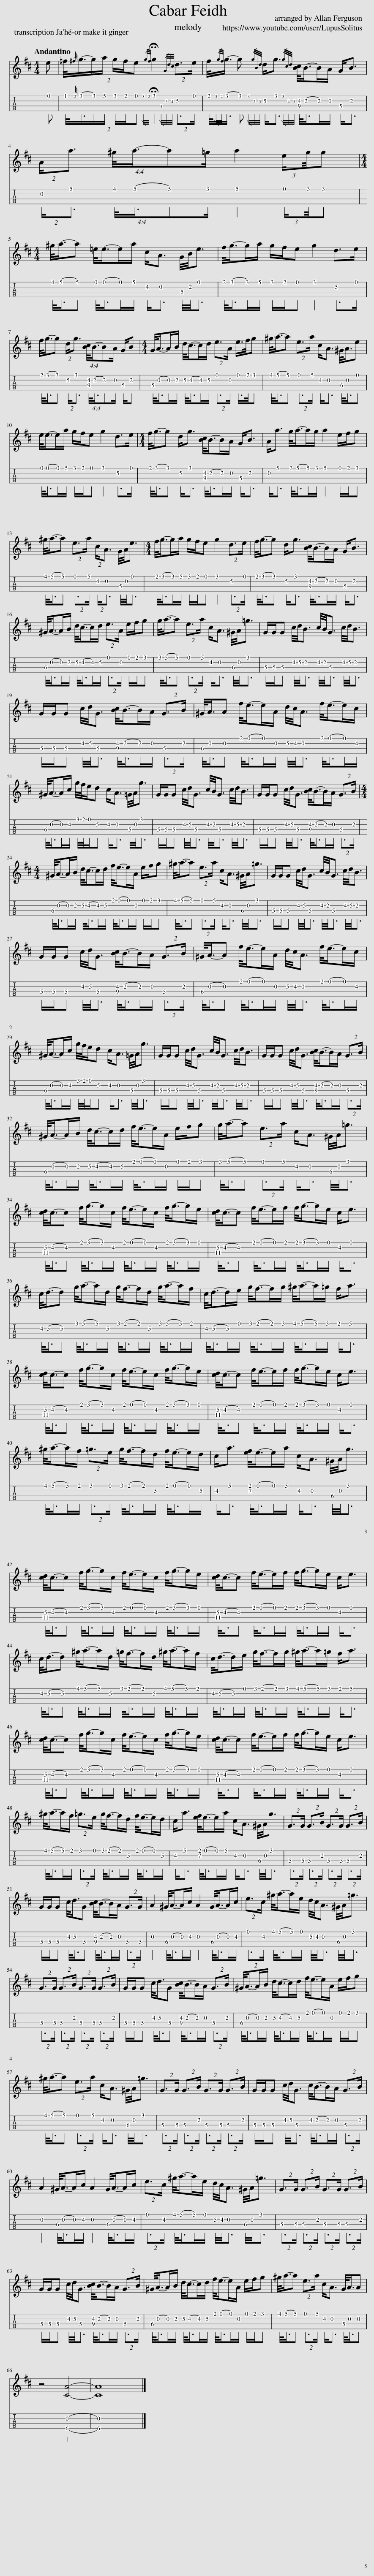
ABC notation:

X:1
%%score { 1 | 2 }
L:1/8
Q:1/4=94
M:4/4
I:linebreak $
K:D
V:1 treble
V:2 tab stafflines=4 strings="G3,D4,A4,E5 "
V:1
 e | =f/4{/^f}g3/4-g/a/ g/f/e{/!fermata!g!fermata!f} !fermata!g2{/Gdc} d>e | f/4{/gf}g3/4- g{/gBd} d<g{/gcd} [Bc]/<B/-B/A/ G<B |$ A<a ^g/<a/-a=g/ a2 (3:2:2e/g/4g |$[M:4/4] ^g/<a/-a =e/<e/-e/a/ c<A G/4B/4e3/2 | %5
 f/<g/-g/a/ g/f/e g2 d>e |$ f/<g/-g d<g [Bc]/<B/-BA/ G/B |[M:4/4] G/<A/-A/B/ d/<c/-c/d/ e>A e/>f/g | ^g/<a/-a e>a c<A ^G/<A/e |$ e/<e/-e/a/ g/f/e g2 d>e | %10
[M:4/4] f/<g/-g d<g [Bc]/<B/-B/A/ G<B | A<a g/<a/-a/g/ a2 e/f/g |$ ^g/<a/-a e>a c<A G/4A/4e3/2 |[M:4/4] f/<g/-g/a/ g/f/e g2 d>e | f/<g/-g d<g [Bc]/<B/-B/A/ G<B |$ %15
 ^G/<A/-A/B/ d/<c/-c/d/ e>A e/f/g | g/<a/-a e>a c<A ^G/4A/4=g3/2 | G/G/G c/4d/4B3/2 c/4B/4G3/2 c/4d/4B3/2 |$ G/G/G c/4d/4G3/2 [Bc]/<B/-B/A/ G>B | ^G/<A/A f/<e/-e/A/ d/4c/4A3/2 f/<e/-e/c/ |$ %20
 ^G/<A/-A/c/ g/4f/4e/d c<A =G/4A/4g3/2 | G/G/G c/4d/4G3/2 c/4B/4G3/2 c/4d/4B3/2 | G/G/G c/4d/4G3/2 [Bc]/<B/-B/A/ G>B |$[M:4/4] ^G/<A/-A/B/ d/<c/-c/d/ f/<e/-e/A/ e/f/g | ^g/<a/-a e>a c<A ^G/4A/4=g3/2 | %25
 G/G/G c/4d/4G3/2 c/4B/4G3/2 c/4d/4B3/2 |$ G/G/G c/4d/4G3/2 [Bc]/<B/-B/A/ G>B | ^G/<A/-A f/<e/-e/A/ d/4c/4A3/2 f/<e/-e/c/ |$ ^G/<A/-A/c/ g/4f/4e/d c<A =G/4A/4g3/2 | G/G/G c/4d/4G3/2 c/4B/4G3/2 c/4d/4B3/2 | %30
 G/G/G c/4d/4G3/2 [Bc]/<B/-B/A/ G>B |$ ^G/<A/-A/B/ d/<c/-c/d/ f/<e/-e/A/ e/f/g | g/<a/-a e>a c<A ^G/4A/4=g3/2 |$ [cd]/<c/-c f/<g/-g/c/ f/<e/-e/c/ f/<g/-g/e/ | [cd]/<c/-c f/<e/-e/f/ f/<g/-g/e/ c<e |$ %35
 c/<d/-d g/<a/-a/d/ g/<f/-f/d/ g/<a/-a/f/ | c/<d/-d/e/ g/<f/-f/g/ ^g/<a/-a/=g/ f<a |$ [cd]/<c/-c f/<g/-g/c/ f/<e/-e/c/ f/<g/-g/e/ | [cd]/<c/-c f/<e/-e/f/ f/<g/-g/e/ c<e |$ ^g/<a/-a/f/ =g>e g/<f/-f/d/ f/<e/-e/d/ | %40
 c<a [ef]/<e/-e/a/ c<A ^G/4A/4g3/2 |$ [cd]/<c/-c f/<g/-g/c/ f/<e/-e/c/ f/<g/-g/e/ | [cd]/<c/-c f/<e/-e/f/ f/<g/-g/e/ c<e |$ c/<d/-d ^g/<a/-a/d/ =g/<f/-f/d/ ^g/<a/-a/f/ | c/<d/-d/e/ g/<f/-f/g/ ^g/<a/-a/=g/ f<a |$ %45
 [cd]/<c/-c f/<g/-g/c/ f/<e/-e/c/ f/<g/-g/e/ | [cd]/<c/-c f/<e/-e/f/ f/<g/-g/e/ c<e |$ ^g/<a/-a/f/ =g>e g/<f/-f/d/ f/<e/-e/d/ | c<a [ef]/<e/-e/a/ c<A ^G/4A/4g3/2 | G>G G>B G>G G>B |$ %50
 G/G/G c/<d/G [Bc]/<B/-B/A/ G>G | A2 ^G/<A/-A/c/ A2 G/<A/-A/c/ | e>c ^g/<a/-a/e/ d/4c/4A3/2 ^G/4A/4=g3/2 |$ G>G G>B G>G G>B | G/G/G c/<d/G [Bc]/<B/-B/A/ G>B | %55
 ^G/<A/-A/B/ d/<c/-c/d/ f/<e/-e/A/ e/f/g |$ ^g/<a/-a e>a c<A ^G/4A/4=g3/2 | G>G G>B G>G G>B | G/G/G c/4d/4G3/2 c/<B/-B/A/ G>B |$ A2 ^G/<A/-A/c/ A2 G/<A/-A/c/ | %60
 e>c ^g/<a/-a/e/ d/4c/4A3/2 ^G/4A/4=g3/2 | G>G G>B G>G G>B |$ G/G/G c/4d/4G3/2 [Bc]/<B/-B/A/ G>B | ^G/<A/-A/B/ d/<c/-c/d/ f/<e/-e/A/ e/f/g | ^g/<a/-a e>a c<A G/<A/A |$ %65
 z4 [CA]4- | [CA]8 |] %67
V:2
 !1!e | !1!=f/4{/!1!^f}!1!g3/4-!1!g/!1!a/ !1!g/!1!f/!1!e{/!fermata!!1!g!fermata!!1!f} !fermata!!1!g2{/!3!G!2!d!2!c} !2!d>!1!e | !1!f/4{/!1!g!1!f}!1!g3/4- !1!g{/!1!g!2!B!2!d} !2!d<!1!g{/!1!g!2!c!2!d} [!3!B!2!c]/<!2!B/-!2!B/!2!A/ !3!G<!2!B |$ !2!A<!1!a !1!^g/<!1!a/-!1!a!1!=g/ !1!a2 (3:2:2!1!e/!1!g/4!1!g |$[M:4/4] !1!^g/<!1!a/-!1!a !1!=e/<!1!e/-!1!e/!1!a/ !2!c<!2!A !3!G/4!2!B/4!1!e3/2 | %5
 !1!f/<!1!g/-!1!g/!1!a/ !1!g/!1!f/!1!e !1!g2 !2!d>!1!e |$ !1!f/<!1!g/-!1!g !2!d<!1!g [!3!B!2!c]/<!2!B/-!2!B!2!A/ !3!G/!2!B |[M:4/4] !3!G/<!2!A/-!2!A/!2!B/ !2!d/<!2!c/-!2!c/!2!d/ !1!e>!2!A !1!e/>!1!f/!1!g | !1!^g/<!1!a/-!1!a !1!e>!1!a !2!c<!2!A !3!^G/<!2!A/!1!e |$ !1!e/<!1!e/-!1!e/!1!a/ !1!g/!1!f/!1!e !1!g2 !2!d>!1!e | %10
[M:4/4] !1!f/<!1!g/-!1!g !2!d<!1!g [!3!B!2!c]/<!2!B/-!2!B/!2!A/ !3!G<!2!B | !2!A<!1!a !1!g/<!1!a/-!1!a/!1!g/ !1!a2 !1!e/!1!f/!1!g |$ !1!^g/<!1!a/-!1!a !1!e>!1!a !2!c<!2!A !3!G/4!2!A/4!1!e3/2 |[M:4/4] !1!f/<!1!g/-!1!g/!1!a/ !1!g/!1!f/!1!e !1!g2 !2!d>!1!e | !1!f/<!1!g/-!1!g !2!d<!1!g [!3!B!2!c]/<!2!B/-!2!B/!2!A/ !3!G<!2!B |$ %15
 !3!^G/<!2!A/-!2!A/!2!B/ !2!d/<!2!c/-!2!c/!2!d/ !1!e>!2!A !1!e/!1!f/!1!g | !1!g/<!1!a/-!1!a !1!e>!1!a !2!c<!2!A !3!^G/4!2!A/4!1!=g3/2 | !3!G/!3!G/!3!G !2!c/4!2!d/4!2!B3/2 !2!c/4!2!B/4!3!G3/2 !2!c/4!2!d/4!2!B3/2 |$ !3!G/!3!G/!3!G !2!c/4!2!d/4!3!G3/2 [!3!B!2!c]/<!2!B/-!2!B/!2!A/ !3!G>!2!B | !3!^G/<!2!A/!2!A !1!f/<!1!e/-!1!e/!2!A/ !2!d/4!2!c/4!2!A3/2 !1!f/<!1!e/-!1!e/!2!c/ |$ %20
 !3!^G/<!2!A/-!2!A/!2!c/ !1!g/4!1!f/4!1!e/!2!d !2!c<!2!A !3!=G/4!2!A/4!1!g3/2 | !3!G/!3!G/!3!G !2!c/4!2!d/4!3!G3/2 !2!c/4!2!B/4!3!G3/2 !2!c/4!2!d/4!2!B3/2 | !3!G/!3!G/!3!G !2!c/4!2!d/4!3!G3/2 [!3!B!2!c]/<!2!B/-!2!B/!2!A/ !3!G>!2!B |$[M:4/4] !3!^G/<!2!A/-!2!A/!2!B/ !2!d/<!2!c/-!2!c/!2!d/ !1!f/<!1!e/-!1!e/!2!A/ !1!e/!1!f/!1!g | !1!^g/<!1!a/-!1!a !1!e>!1!a !2!c<!2!A !3!^G/4!2!A/4!1!=g3/2 | %25
 !3!G/!3!G/!3!G !2!c/4!2!d/4!3!G3/2 !2!c/4!2!B/4!3!G3/2 !2!c/4!2!d/4!2!B3/2 |$ !3!G/!3!G/!3!G !2!c/4!2!d/4!3!G3/2 [!3!B!2!c]/<!2!B/-!2!B/!2!A/ !3!G>!2!B | !3!^G/<!2!A/-!2!A !1!f/<!1!e/-!1!e/!2!A/ !2!d/4!2!c/4!2!A3/2 !1!f/<!1!e/-!1!e/!2!c/ |$ !3!^G/<!2!A/-!2!A/!2!c/ !1!g/4!1!f/4!1!e/!2!d !2!c<!2!A !3!=G/4!2!A/4!1!g3/2 | !3!G/!3!G/!3!G !2!c/4!2!d/4!3!G3/2 !2!c/4!2!B/4!3!G3/2 !2!c/4!2!d/4!2!B3/2 | %30
 !3!G/!3!G/!3!G !2!c/4!2!d/4!3!G3/2 [!3!B!2!c]/<!2!B/-!2!B/!2!A/ !3!G>!2!B |$ !3!^G/<!2!A/-!2!A/!2!B/ !2!d/<!2!c/-!2!c/!2!d/ !1!f/<!1!e/-!1!e/!2!A/ !1!e/!1!f/!1!g | !1!g/<!1!a/-!1!a !1!e>!1!a !2!c<!2!A !3!^G/4!2!A/4!1!=g3/2 |$ [!3!c!2!d]/<!2!c/-!2!c !1!f/<!1!g/-!1!g/!2!c/ !1!f/<!1!e/-!1!e/!2!c/ !1!f/<!1!g/-!1!g/!1!e/ | [!3!c!2!d]/<!2!c/-!2!c !1!f/<!1!e/-!1!e/!1!f/ !1!f/<!1!g/-!1!g/!1!e/ !2!c<!1!e |$ %35
 !2!c/<!2!d/-!2!d !1!g/<!1!a/-!1!a/!2!d/ !1!g/<!1!f/-!1!f/!2!d/ !1!g/<!1!a/-!1!a/!1!f/ | !2!c/<!2!d/-!2!d/!1!e/ !1!g/<!1!f/-!1!f/!1!g/ !1!^g/<!1!a/-!1!a/!1!=g/ !1!f<!1!a |$ [!3!c!2!d]/<!2!c/-!2!c !1!f/<!1!g/-!1!g/!2!c/ !1!f/<!1!e/-!1!e/!2!c/ !1!f/<!1!g/-!1!g/!1!e/ | [!3!c!2!d]/<!2!c/-!2!c !1!f/<!1!e/-!1!e/!1!f/ !1!f/<!1!g/-!1!g/!1!e/ !2!c<!1!e |$ !1!^g/<!1!a/-!1!a/!1!f/ !1!=g>!1!e !1!g/<!1!f/-!1!f/!2!d/ !1!f/<!1!e/-!1!e/!2!d/ | %40
 !2!c<!1!a [!2!e!1!f]/<!1!e/-!1!e/!1!a/ !2!c<!2!A !3!^G/4!2!A/4!1!g3/2 |$ [!3!c!2!d]/<!2!c/-!2!c !1!f/<!1!g/-!1!g/!2!c/ !1!f/<!1!e/-!1!e/!2!c/ !1!f/<!1!g/-!1!g/!1!e/ | [!3!c!2!d]/<!2!c/-!2!c !1!f/<!1!e/-!1!e/!1!f/ !1!f/<!1!g/-!1!g/!1!e/ !2!c<!1!e |$ !2!c/<!2!d/-!2!d !1!^g/<!1!a/-!1!a/!2!d/ !1!=g/<!1!f/-!1!f/!2!d/ !1!^g/<!1!a/-!1!a/!1!f/ | !2!c/<!2!d/-!2!d/!1!e/ !1!g/<!1!f/-!1!f/!1!g/ !1!^g/<!1!a/-!1!a/!1!=g/ !1!f<!1!a |$ %45
 [!3!c!2!d]/<!2!c/-!2!c !1!f/<!1!g/-!1!g/!2!c/ !1!f/<!1!e/-!1!e/!2!c/ !1!f/<!1!g/-!1!g/!1!e/ | [!3!c!2!d]/<!2!c/-!2!c !1!f/<!1!e/-!1!e/!1!f/ !1!f/<!1!g/-!1!g/!1!e/ !2!c<!1!e |$ !1!^g/<!1!a/-!1!a/!1!f/ !1!=g>!1!e !1!g/<!1!f/-!1!f/!2!d/ !1!f/<!1!e/-!1!e/!2!d/ | !2!c<!1!a [!2!e!1!f]/<!1!e/-!1!e/!1!a/ !2!c<!2!A !3!^G/4!2!A/4!1!g3/2 | !3!G>!3!G !3!G>!2!B !3!G>!3!G !3!G>!2!B |$ %50
 !3!G/!3!G/!3!G !2!c/<!2!d/!3!G [!3!B!2!c]/<!2!B/-!2!B/!2!A/ !3!G>!3!G | !2!A2 !3!^G/<!2!A/-!2!A/!2!c/ !2!A2 !3!G/<!2!A/-!2!A/!2!c/ | !1!e>!2!c !1!^g/<!1!a/-!1!a/!1!e/ !2!d/4!2!c/4!2!A3/2 !3!^G/4!2!A/4!1!=g3/2 |$ !3!G>!3!G !3!G>!2!B !3!G>!3!G !3!G>!2!B | !3!G/!3!G/!3!G !2!c/<!2!d/!3!G [!3!B!2!c]/<!2!B/-!2!B/!2!A/ !3!G>!2!B | %55
 !3!^G/<!2!A/-!2!A/!2!B/ !2!d/<!2!c/-!2!c/!2!d/ !1!f/<!1!e/-!1!e/!2!A/ !1!e/!1!f/!1!g |$ !1!^g/<!1!a/-!1!a !1!e>!1!a !2!c<!2!A !3!^G/4!2!A/4!1!=g3/2 | !3!G>!3!G !3!G>!2!B !3!G>!3!G !3!G>!2!B | !3!G/!3!G/!3!G !2!c/4!2!d/4!3!G3/2 !2!c/<!2!B/-!2!B/!2!A/ !3!G>!2!B |$ !2!A2 !3!^G/<!2!A/-!2!A/!2!c/ !2!A2 !3!G/<!2!A/-!2!A/!2!c/ | %60
 !1!e>!2!c !1!^g/<!1!a/-!1!a/!1!e/ !2!d/4!2!c/4!2!A3/2 !3!^G/4!2!A/4!1!=g3/2 | !3!G>!3!G !3!G>!2!B !3!G>!3!G !3!G>!2!B |$ !3!G/!3!G/!3!G !2!c/4!2!d/4!3!G3/2 [!3!B!2!c]/<!2!B/-!2!B/!2!A/ !3!G>!2!B | !3!^G/<!2!A/-!2!A/!2!B/ !2!d/<!2!c/-!2!c/!2!d/ !1!f/<!1!e/-!1!e/!2!A/ !1!e/!1!f/!1!g | !1!^g/<!1!a/-!1!a !1!e>!1!a !2!c<!2!A !3!G/<!2!A/!2!A |$ %65
 x4 [!4!C!2!A]4- | [!4!C!2!A]8 |] %67
